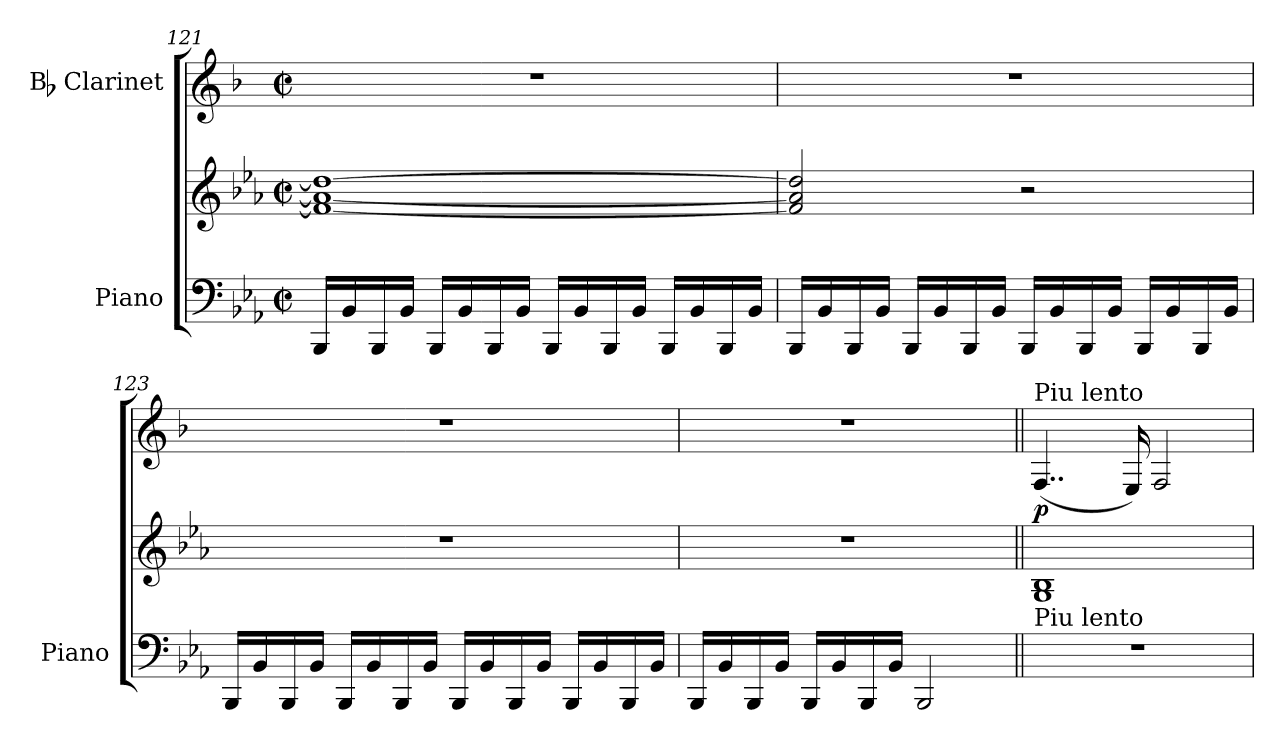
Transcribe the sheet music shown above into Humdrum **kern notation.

**kern	**kern	**kern	**dynam
*part2	*part2	*part1	*part1
*staff3	*staff2	*staff1	*staff1
*I"Piano	*	*I"Bb Clarinet	*
*I'Piano	*	*	*
!!LO:PB:g=z
*clefF4	*clefG2	*clefG2	*
*	*	*ITrd1c2	*
*k[b-e-a-]	*k[b-e-a-]	*k[b-e-a-]	*
*E-:	*E-:	*E-:	*
*M2/2	*M2/2	*M2/2	*
*met(c|)	*met(c|)	*met(c|)	*
=121	=121	=121	=121
16BBB-/LL	1f_ 1a-_ 1dd_	1r	.
16BB-/	.	.	.
16BBB-/	.	.	.
16BB-/JJ	.	.	.
16BBB-/LL	.	.	.
16BB-/	.	.	.
16BBB-/	.	.	.
16BB-/JJ	.	.	.
16BBB-/LL	.	.	.
16BB-/	.	.	.
16BBB-/	.	.	.
16BB-/JJ	.	.	.
16BBB-/LL	.	.	.
16BB-/	.	.	.
16BBB-/	.	.	.
16BB-/JJ	.	.	.
=122	=122	=122	=122
16BBB-/LL	2f/] 2a-/] 2dd/]	1r	.
16BB-/	.	.	.
16BBB-/	.	.	.
16BB-/JJ	.	.	.
16BBB-/LL	.	.	.
16BB-/	.	.	.
16BBB-/	.	.	.
16BB-/JJ	.	.	.
16BBB-/LL	2r	.	.
16BB-/	.	.	.
16BBB-/	.	.	.
16BB-/JJ	.	.	.
16BBB-/LL	.	.	.
16BB-/	.	.	.
16BBB-/	.	.	.
16BB-/JJ	.	.	.
=123	=123	=123	=123
16BBB-/LL	1r	1r	.
16BB-/	.	.	.
16BBB-/	.	.	.
16BB-/JJ	.	.	.
16BBB-/LL	.	.	.
16BB-/	.	.	.
16BBB-/	.	.	.
16BB-/JJ	.	.	.
16BBB-/LL	.	.	.
16BB-/	.	.	.
16BBB-/	.	.	.
16BB-/JJ	.	.	.
16BBB-/LL	.	.	.
16BB-/	.	.	.
16BBB-/	.	.	.
16BB-/JJ	.	.	.
=124	=124	=124	=124
16BBB-/LL	1r	1r	.
16BB-/	.	.	.
16BBB-/	.	.	.
16BB-/JJ	.	.	.
16BBB-/LL	.	.	.
16BB-/	.	.	.
16BBB-/	.	.	.
16BB-/JJ	.	.	.
2BBB-/	.	.	.
=125||	=125||	=125||	=125||
*	*MM60	*MM60	*
!	!	!LO:TX:a:t=Piu lento	!
!LO:TX:a:t=Piu lento	!	!	!
!	!	!	!LO:DY:b
1r	1G 1B-	(<4..E-/	p
.	.	16D/)	.
.	.	2E-/	.
=	=	=	=
*-	*-	*-	*-
